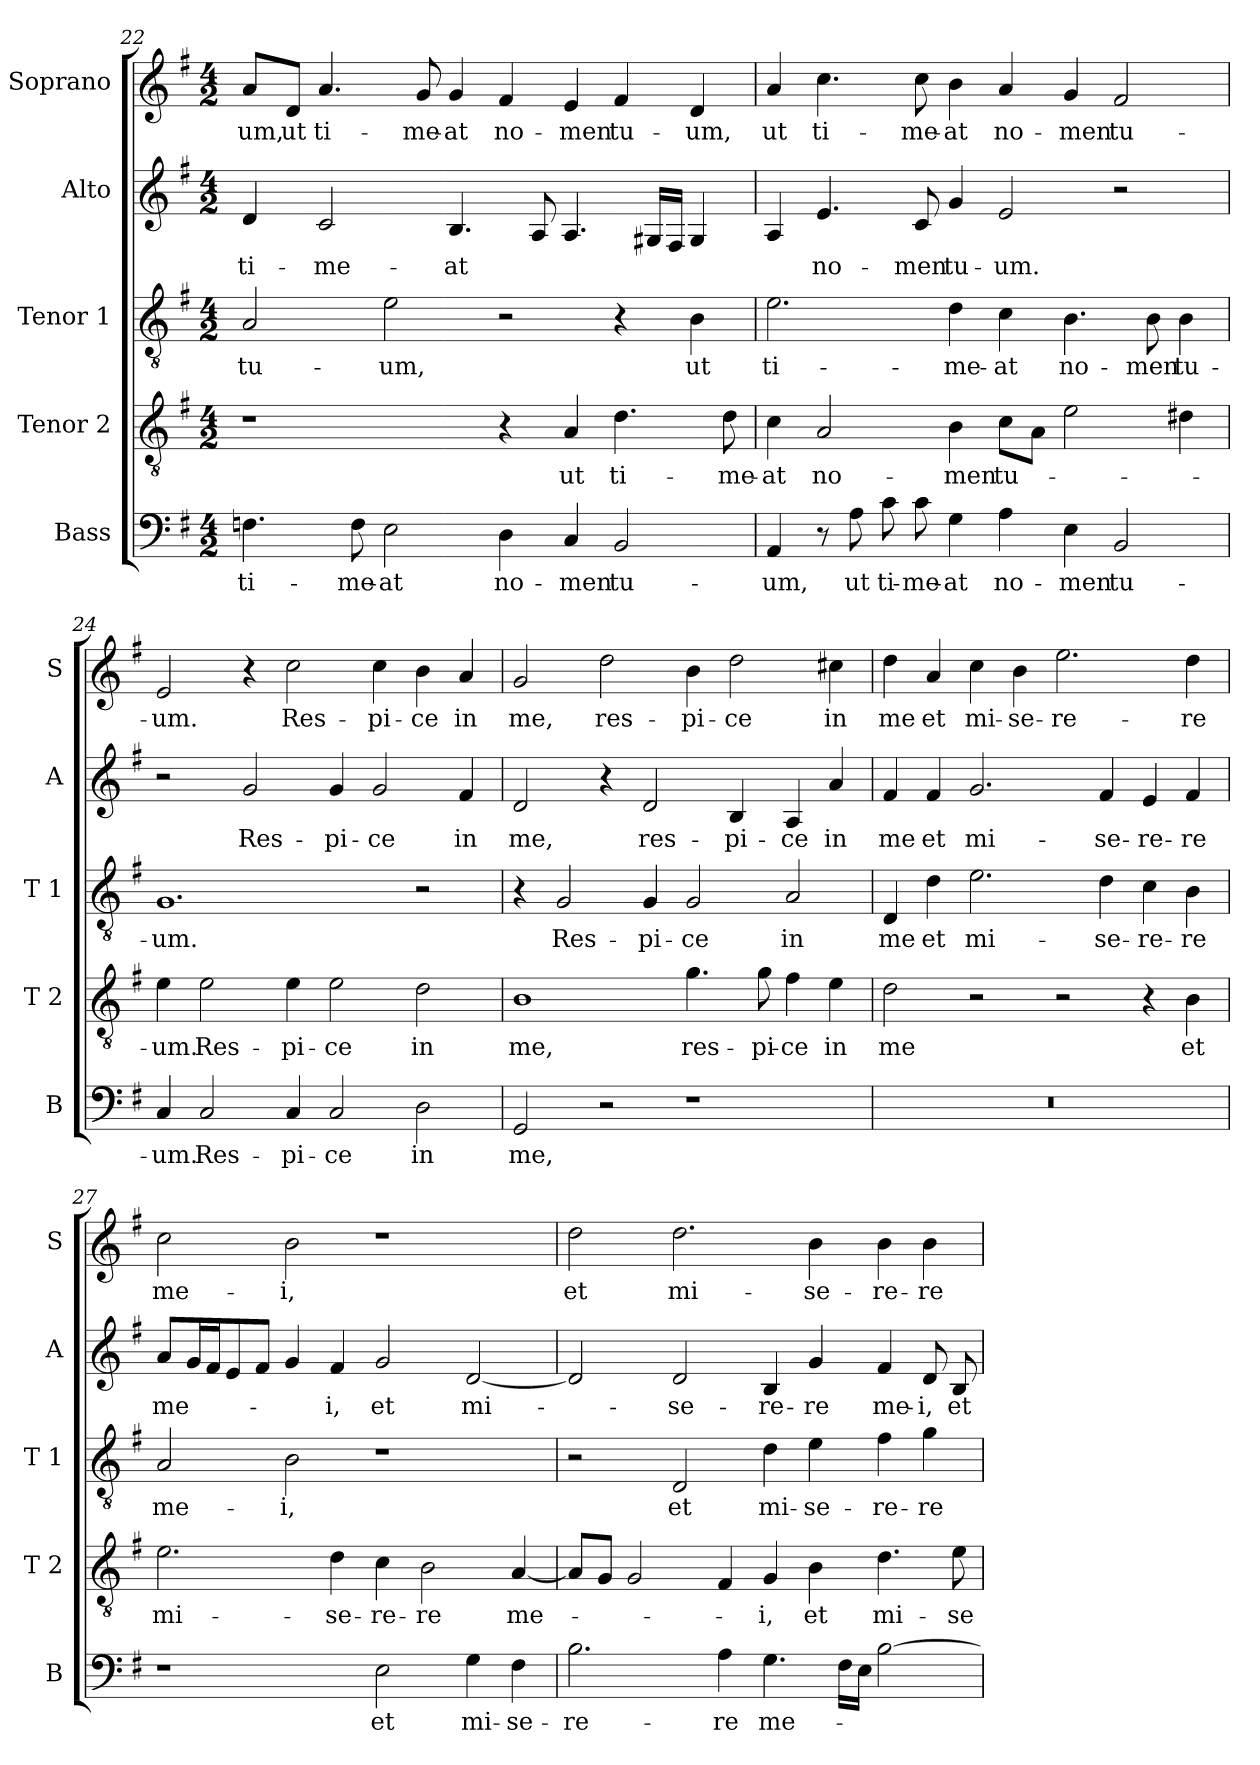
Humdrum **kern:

**kern	**text	**kern	**text	**kern	**text	**kern	**text	**kern	**text
*part5	*part5	*part4	*part4	*part3	*part3	*part2	*part2	*part1	*part1
*staff5	*staff5	*staff4	*staff4	*staff3	*staff3	*staff2	*staff2	*staff1	*staff1
*I"Bass	*	*I"Tenor 2	*	*I"Tenor 1	*	*I"Alto	*	*I"Soprano	*
*I'B	*	*I'T 2	*	*I'T 1	*	*I'A	*	*I'S	*
!!LO:LB:g=z
*clefF4	*	*clefGv2	*	*clefGv2	*	*clefG2	*	*clefG2	*
*k[f#]	*	*k[f#]	*	*k[f#]	*	*k[f#]	*	*k[f#]	*
*G:	*	*G:	*	*G:	*	*G:	*	*G:	*
*M4/2	*	*M4/2	*	*M4/2	*	*M4/2	*	*M4/2	*
=22	=22	=22	=22	=22	=22	=22	=22	=22	=22
!	!LO:LY:b	!	!	!	!LO:LY:b	!	!LO:LY:b	!	!LO:LY:b
4.Fn\	ti-	1r	.	2A/	tu-	4d/	ti-	8a/L	-um,
!	!	!	!	!	!	!	!	!	!LO:LY:b
.	.	.	.	.	.	.	.	8d/J	ut
!	!	!	!	!	!	!	!LO:LY:b	!	!LO:LY:b
.	.	.	.	.	.	2c/	-me-	4.a/	ti-
!	!LO:LY:b	!	!	!	!	!	!	!	!
8F\	-me-	.	.	.	.	.	.	.	.
!	!LO:LY:b	!	!	!	!LO:LY:b	!	!	!	!
2E\	-at	.	.	2e\	-um,	.	.	.	.
!	!	!	!	!	!	!	!	!	!LO:LY:b
.	.	.	.	.	.	.	.	8g/	-me-
!	!	!	!	!	!	!	!LO:LY:b	!	!LO:LY:b
.	.	.	.	.	.	4.B/	-at	4g/	-at
!	!LO:LY:b	!	!	!	!	!	!	!	!LO:LY:b
4D\	no-	4r	.	2r	.	.	.	4f#/	no-
.	.	.	.	.	.	8A/	.	.	.
!	!LO:LY:b	!	!LO:LY:b	!	!	!	!	!	!LO:LY:b
4C/	-men	4A/	ut	.	.	4.A/	.	4e/	-men
!	!LO:LY:b	!	!LO:LY:b	!	!	!	!	!	!LO:LY:b
2BB/	tu-	4.d\	ti-	4r	.	.	.	4f#/	tu-
.	.	.	.	.	.	16G#X/LL	.	.	.
.	.	.	.	.	.	16F#/JJ	.	.	.
!	!	!	!	!	!LO:LY:b	!	!	!	!LO:LY:b
.	.	.	.	4B\	ut	4G#/	.	4d/	-um,
!	!	!	!LO:LY:b	!	!	!	!	!	!
.	.	8d\	-me-	.	.	.	.	.	.
=23	=23	=23	=23	=23	=23	=23	=23	=23	=23
!	!LO:LY:b	!	!LO:LY:b	!	!LO:LY:b	!	!	!	!LO:LY:b
4AA/	-um,	4c\	-at	2.e\	ti-	4A/	.	4a/	ut
!	!	!	!LO:LY:b	!	!	!	!LO:LY:b	!	!LO:LY:b
8r	.	2A/	no-	.	.	4.e/	no-	4.cc\	ti-
!	!LO:LY:b	!	!	!	!	!	!	!	!
8A\	ut	.	.	.	.	.	.	.	.
!	!LO:LY:b	!	!	!	!	!	!	!	!
8c\	ti-	.	.	.	.	.	.	.	.
!	!LO:LY:b	!	!	!	!	!	!LO:LY:b	!	!LO:LY:b
8c\	-me-	.	.	.	.	8c/	-men	8cc\	-me-
!	!LO:LY:b	!	!LO:LY:b	!	!LO:LY:b	!	!LO:LY:b	!	!LO:LY:b
4G\	-at	4B\	-men	4d\	-me-	4g/	tu-	4b\	-at
!	!LO:LY:b	!	!LO:LY:b	!	!LO:LY:b	!	!LO:LY:b	!	!LO:LY:b
4A\	no-	8c\L	tu-	4c\	-at	2e/	-um.	4a/	no-
.	.	8A\J	.	.	.	.	.	.	.
!	!LO:LY:b	!	!	!	!LO:LY:b	!	!	!	!LO:LY:b
4E\	-men	2e\	.	4.B\	no-	.	.	4g/	-men
!	!LO:LY:b	!	!	!	!	!	!	!	!LO:LY:b
2BB/	tu-	.	.	.	.	2r	.	2f#/	tu-
!	!	!	!	!	!LO:LY:b	!	!	!	!
.	.	.	.	8B\	-men	.	.	.	.
!	!	!	!	!	!LO:LY:b	!	!	!	!
.	.	4d#X\	.	4B\	tu-	.	.	.	.
=24	=24	=24	=24	=24	=24	=24	=24	=24	=24
!	!LO:LY:b	!	!LO:LY:b	!	!LO:LY:b	!	!	!	!LO:LY:b
4C/	-um.	4e\	-um.	1.G	-um.	2r	.	2e/	-um.
!	!LO:LY:b	!	!LO:LY:b	!	!	!	!	!	!
2C/	Res-	2e\	Res-	.	.	.	.	.	.
!	!	!	!	!	!	!	!LO:LY:b	!	!
.	.	.	.	.	.	2g/	Res-	4r	.
!	!LO:LY:b	!	!LO:LY:b	!	!	!	!	!	!LO:LY:b
4C/	-pi-	4e\	-pi-	.	.	.	.	2cc\	Res-
!	!LO:LY:b	!	!LO:LY:b	!	!	!	!LO:LY:b	!	!
2C/	-ce	2e\	-ce	.	.	4g/	-pi-	.	.
!	!	!	!	!	!	!	!LO:LY:b	!	!LO:LY:b
.	.	.	.	.	.	2g/	-ce	4cc\	-pi-
!	!LO:LY:b	!	!LO:LY:b	!	!	!	!	!	!LO:LY:b
2D\	in	2d\	in	2r	.	.	.	4b\	-ce
!	!	!	!	!	!	!	!LO:LY:b	!	!LO:LY:b
.	.	.	.	.	.	4f#/	in	4a/	in
!!LO:PB:g=z
=25	=25	=25	=25	=25	=25	=25	=25	=25	=25
!	!LO:LY:b	!	!LO:LY:b	!	!	!	!LO:LY:b	!	!LO:LY:b
2GG/	me,	1B	me,	4r	.	2d/	me,	2g/	me,
!	!	!	!	!	!LO:LY:b	!	!	!	!
.	.	.	.	2G/	Res-	.	.	.	.
!	!	!	!	!	!	!	!	!	!LO:LY:b
2r	.	.	.	.	.	4r	.	2dd\	res-
!	!	!	!	!	!LO:LY:b	!	!LO:LY:b	!	!
.	.	.	.	4G/	-pi-	2d/	res-	.	.
!	!	!	!LO:LY:b	!	!LO:LY:b	!	!	!	!LO:LY:b
1r	.	4.g\	res-	2G/	-ce	.	.	4b\	-pi-
!	!	!	!	!	!	!	!LO:LY:b	!	!LO:LY:b
.	.	.	.	.	.	4B/	-pi-	2dd\	-ce
!	!	!	!LO:LY:b	!	!	!	!	!	!
.	.	8g\	-pi-	.	.	.	.	.	.
!	!	!	!LO:LY:b	!	!LO:LY:b	!	!LO:LY:b	!	!
.	.	4f#\	-ce	2A/	in	4A/	-ce	.	.
!	!	!	!LO:LY:b	!	!	!	!LO:LY:b	!	!LO:LY:b
.	.	4e\	in	.	.	4a/	in	4cc#X\	in
=26	=26	=26	=26	=26	=26	=26	=26	=26	=26
!	!	!	!LO:LY:b	!	!LO:LY:b	!	!LO:LY:b	!	!LO:LY:b
0r	.	2d\	me	4D/	me	4f#/	me	4dd\	me
!	!	!	!	!	!LO:LY:b	!	!LO:LY:b	!	!LO:LY:b
.	.	.	.	4d\	et	4f#/	et	4a/	et
!	!	!	!	!	!LO:LY:b	!	!LO:LY:b	!	!LO:LY:b
.	.	2r	.	2.e\	mi-	2.g/	mi-	4cc\	mi-
!	!	!	!	!	!	!	!	!	!LO:LY:b
.	.	.	.	.	.	.	.	4b\	-se-
!	!	!	!	!	!	!	!	!	!LO:LY:b
.	.	2r	.	.	.	.	.	2.ee\	-re-
!	!	!	!	!	!LO:LY:b	!	!LO:LY:b	!	!
.	.	.	.	4d\	-se-	4f#/	-se-	.	.
!	!	!	!	!	!LO:LY:b	!	!LO:LY:b	!	!
.	.	4r	.	4c\	-re-	4e/	-re-	.	.
!	!	!	!LO:LY:b	!	!LO:LY:b	!	!LO:LY:b	!	!LO:LY:b
.	.	4B\	et	4B\	-re	4f#/	-re	4dd\	-re
=27	=27	=27	=27	=27	=27	=27	=27	=27	=27
!	!	!	!LO:LY:b	!	!LO:LY:b	!	!LO:LY:b	!	!LO:LY:b
1r	.	2.e\	mi-	2A/	me-	8a/L	me-	2cc\	me-
.	.	.	.	.	.	16g/L	.	.	.
.	.	.	.	.	.	16f#/J	.	.	.
.	.	.	.	.	.	8e/	.	.	.
.	.	.	.	.	.	8f#/J	.	.	.
!	!	!	!	!	!LO:LY:b	!	!	!	!LO:LY:b
.	.	.	.	2B\	-i,	4g/	.	2b\	-i,
!	!	!	!LO:LY:b	!	!	!	!LO:LY:b	!	!
.	.	4d\	-se-	.	.	4f#/	-i,	.	.
!	!LO:LY:b	!	!LO:LY:b	!	!	!	!LO:LY:b	!	!
2E\	et	4c\	-re-	1r	.	2g/	et	1r	.
!	!	!	!LO:LY:b	!	!	!	!	!	!
.	.	2B\	-re	.	.	.	.	.	.
!	!LO:LY:b	!	!	!	!	!	!LO:LY:b	!	!
4G\	mi-	.	.	.	.	[2d/	mi-	.	.
!	!LO:LY:b	!	!LO:LY:b	!	!	!	!	!	!
4F#\	-se-	[4A/	me-	.	.	.	.	.	.
!!LO:LB:g=z
=28	=28	=28	=28	=28	=28	=28	=28	=28	=28
!	!LO:LY:b	!	!	!	!	!	!	!	!LO:LY:b
2.B\	-re-	8A/L]	.	2r	.	2d/]	.	2dd\	et
.	.	8G/J	.	.	.	.	.	.	.
.	.	2G/	.	.	.	.	.	.	.
!	!	!	!	!	!LO:LY:b	!	!LO:LY:b	!	!LO:LY:b
.	.	.	.	2D/	et	2d/	-se-	2.dd\	mi-
!	!LO:LY:b	!	!	!	!	!	!	!	!
4A\	-re	4F#/	.	.	.	.	.	.	.
!	!LO:LY:b	!	!LO:LY:b	!	!LO:LY:b	!	!LO:LY:b	!	!
4.G\	me-	4G/	-i,	4d\	mi-	4B/	-re-	.	.
!	!	!	!LO:LY:b	!	!LO:LY:b	!	!LO:LY:b	!	!LO:LY:b
.	.	4B\	et	4e\	-se-	4g/	-re	4b\	-se-
16F#\LL	.	.	.	.	.	.	.	.	.
16E\JJ	.	.	.	.	.	.	.	.	.
!	!	!	!LO:LY:b	!	!LO:LY:b	!	!LO:LY:b	!	!LO:LY:b
[2B\	.	4.d\	mi-	4f#\	-re-	4f#/	me-	4b\	-re-
!	!	!	!	!	!LO:LY:b	!	!LO:LY:b	!	!LO:LY:b
.	.	.	.	4g\	-re	8d/	-i,	4b\	-re
!	!	!	!LO:LY:b	!	!	!	!LO:LY:b	!	!
.	.	8e\	-se-	.	.	8B/	et	.	.
=	=	=	=	=	=	=	=	=	=
*-	*-	*-	*-	*-	*-	*-	*-	*-	*-
